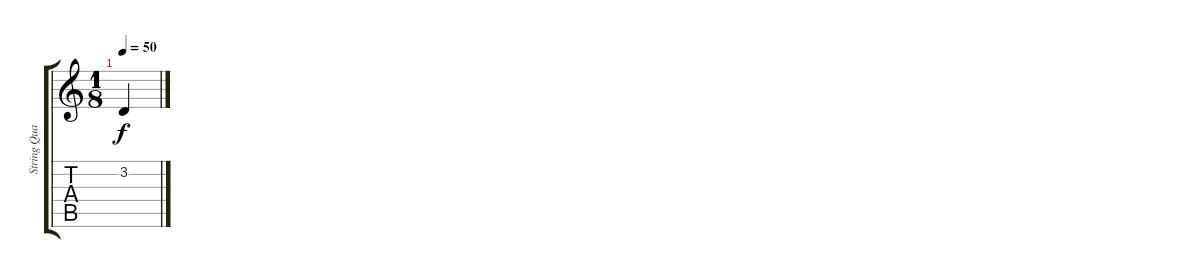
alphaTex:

\track ("String Quartet" "String Qua") {instrument stringensemble1}
\staff {score tabs}
\tuning (E4 B3 G3 D3 A2 E2) {hide}
\ts (1 8)
\tempo 50
\clef g2
\ks c
3.2{t}.4{dy f}
